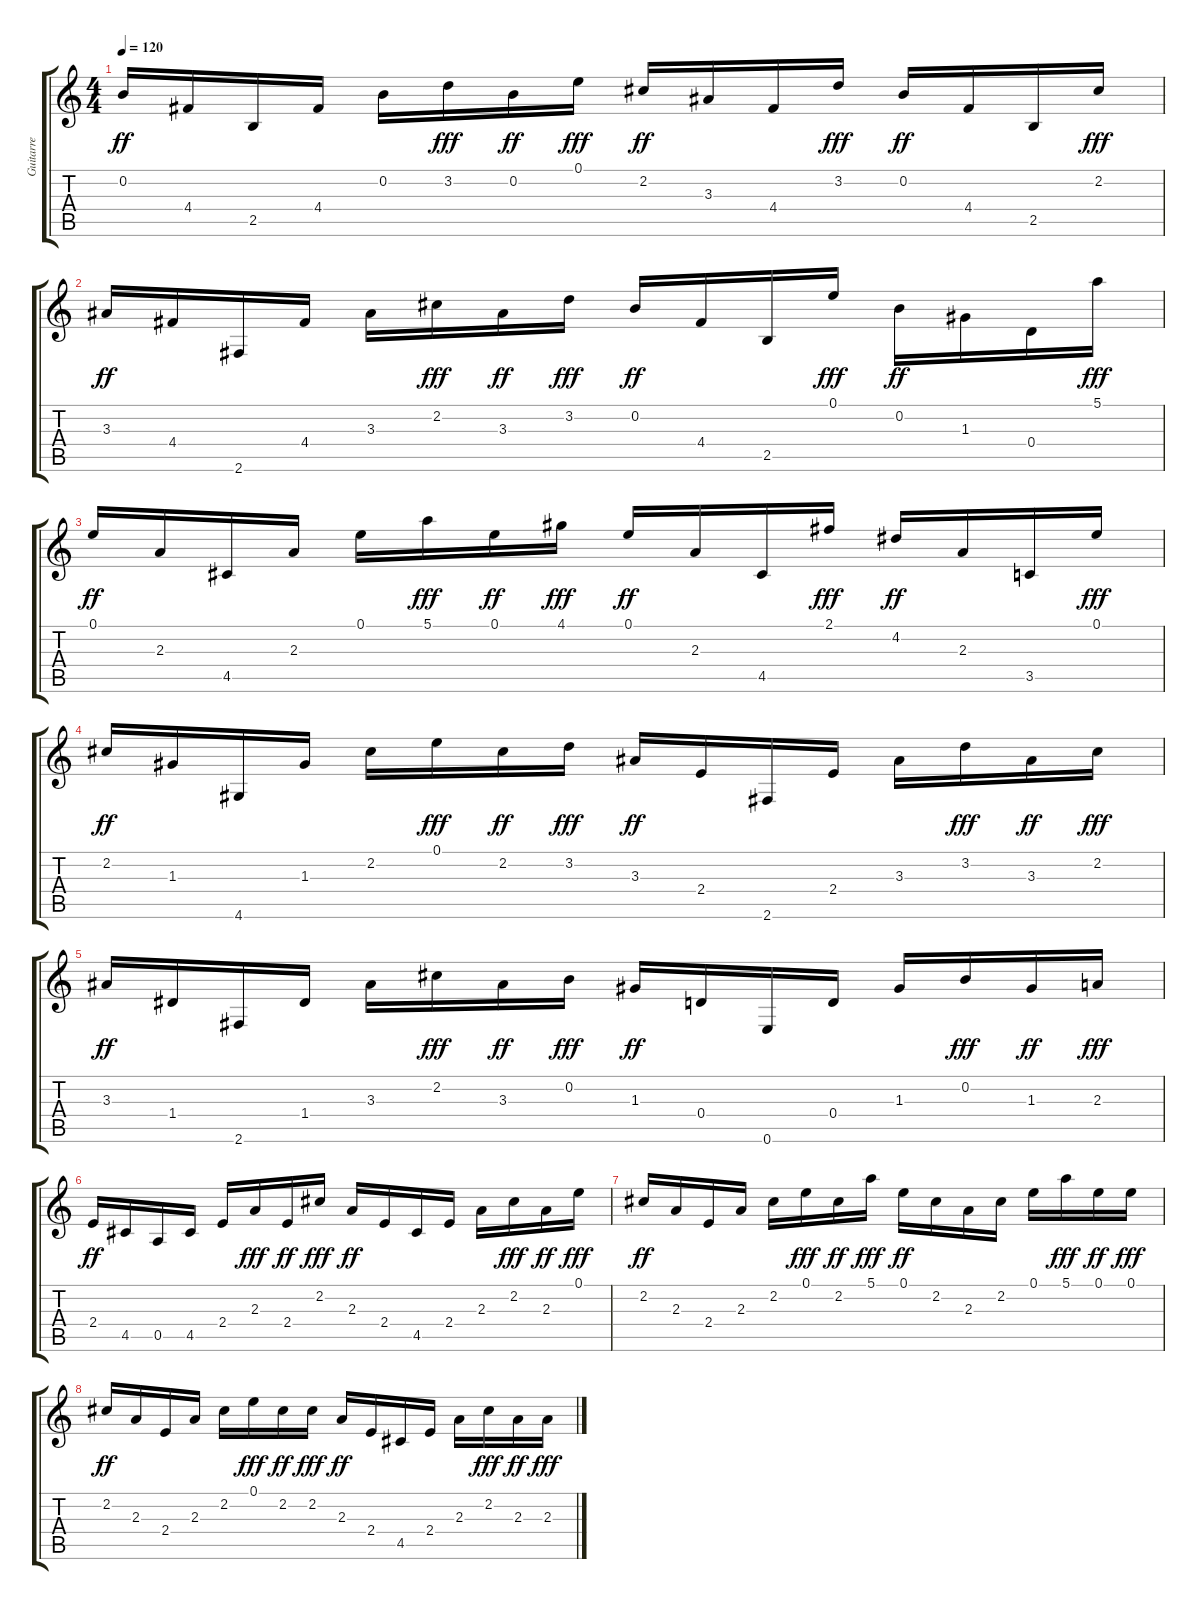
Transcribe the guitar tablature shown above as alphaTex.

\track ("Guitarre" "Guitarre") {instrument acousticguitarnylon}
\staff {score tabs}
\tuning (E4 B3 G3 D3 A2 E2) {hide}
\ts (4 4)
\tempo 120
\clef g2
\ks c
0.2.16{dy ff} 4.4.16 2.5.16 4.4.16 0.2.16 3.2.16{dy fff} 0.2.16{dy ff} 0.1.16{dy fff} 2.2.16{dy ff} 3.3.16 4.4.16 3.2.16{dy fff} 0.2.16{dy ff} 4.4.16 2.5.16 2.2.16{dy fff} |
3.3.16{dy ff} 4.4.16 2.6.16 4.4.16 3.3.16 2.2.16{dy fff} 3.3.16{dy ff} 3.2.16{dy fff} 0.2.16{dy ff} 4.4.16 2.5.16 0.1.16{dy fff} 0.2.16{dy ff} 1.3.16 0.4.16 5.1.16{dy fff} |
0.1.16{dy ff} 2.3.16 4.5.16 2.3.16 0.1.16 5.1.16{dy fff} 0.1.16{dy ff} 4.1.16{dy fff} 0.1.16{dy ff} 2.3.16 4.5.16 2.1.16{dy fff} 4.2.16{dy ff} 2.3.16 3.5.16 0.1.16{dy fff} |
2.2.16{dy ff} 1.3.16 4.6.16 1.3.16 2.2.16 0.1.16{dy fff} 2.2.16{dy ff} 3.2.16{dy fff} 3.3.16{dy ff} 2.4.16 2.6.16 2.4.16 3.3.16 3.2.16{dy fff} 3.3.16{dy ff} 2.2.16{dy fff} |
3.3.16{dy ff} 1.4.16 2.6.16 1.4.16 3.3.16 2.2.16{dy fff} 3.3.16{dy ff} 0.2.16{dy fff} 1.3.16{dy ff} 0.4.16 0.6.16 0.4.16 1.3.16 0.2.16{dy fff} 1.3.16{dy ff} 2.3.16{dy fff} |
2.4.16{dy ff} 4.5.16 0.5.16 4.5.16 2.4.16 2.3.16{dy fff} 2.4.16{dy ff} 2.2.16{dy fff} 2.3.16{dy ff} 2.4.16 4.5.16 2.4.16 2.3.16 2.2.16{dy fff} 2.3.16{dy ff} 0.1.16{dy fff} |
2.2.16{dy ff} 2.3.16 2.4.16 2.3.16 2.2.16 0.1.16{dy fff} 2.2.16{dy ff} 5.1.16{dy fff} 0.1.16{dy ff} 2.2.16 2.3.16 2.2.16 0.1.16 5.1.16{dy fff} 0.1.16{dy ff} 0.1.16{dy fff} |
2.2.16{dy ff} 2.3.16 2.4.16 2.3.16 2.2.16 0.1.16{dy fff} 2.2.16{dy ff} 2.2.16{dy fff} 2.3.16{dy ff} 2.4.16 4.5.16 2.4.16 2.3.16 2.2.16{dy fff} 2.3.16{dy ff} 2.3.16{dy fff}
